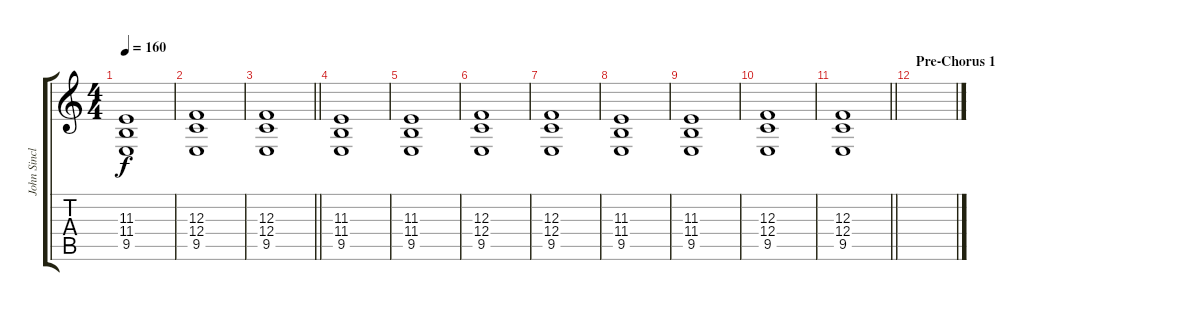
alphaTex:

\track ("John Sinclair - Keyboards" "John Sincl") {instrument stringensemble1}
\staff {score tabs}
\tuning (D4 A3 F3 C3 G2 D2) {hide}
\ts (4 4)
\tempo 160
\clef g2
\ks c
(11.3 11.4 9.5).1{dy f} |
(12.3 12.4 9.5).1 |
\barLineRight lightlight
(12.3 12.4 9.5).1 |
\section ("" "")
(11.3 11.4 9.5).1 |
(11.3 11.4 9.5).1 |
(12.3 12.4 9.5).1 |
(12.3 12.4 9.5).1 |
(11.3 11.4 9.5).1 |
(11.3 11.4 9.5).1 |
(12.3 12.4 9.5).1 |
\barLineRight lightlight
(12.3 12.4 9.5).1 |
\section ("" "Pre-Chorus 1")
